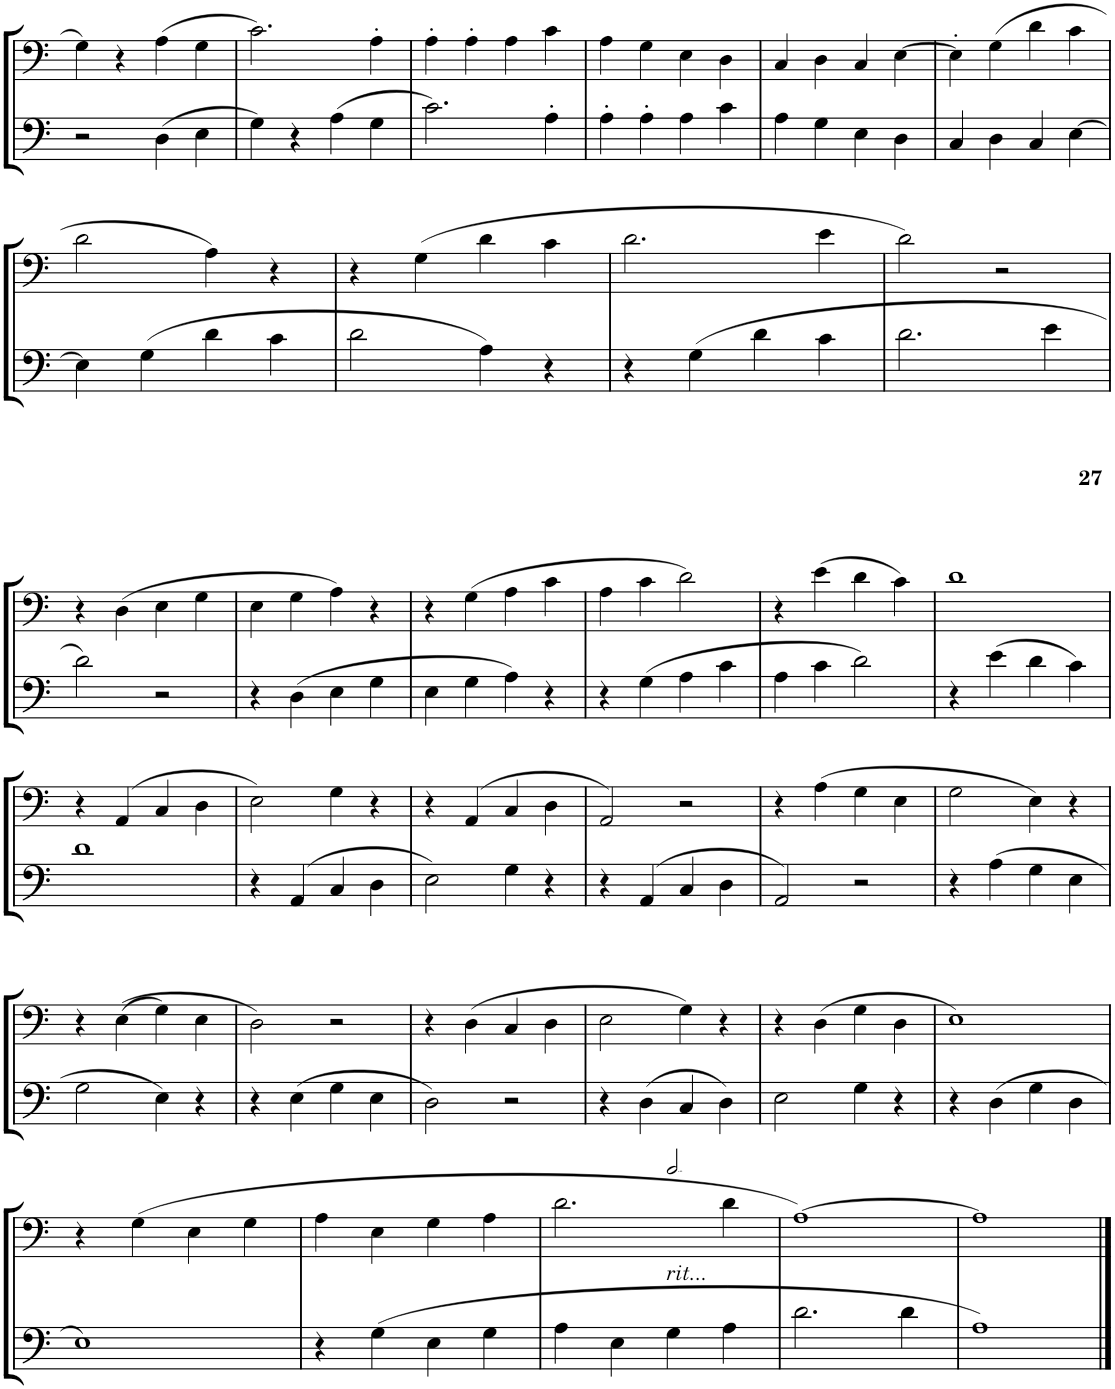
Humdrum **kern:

**kern	**kern
*part2	*part1
*staff2	*staff1
*I"Contrabajo	*I"Violonchelo
*I'Cb	*I'Vc
!!LO:PB:g=z
*clefF4	*clefF4
*Trd7c12	*
*k[]	*k[]
*M2/2	*M2/2
=31	=31
2r	4G\
.	4r
(4D\	(4A\
4E\	4G\
=32	=32
4G\)	2.c\)
4r	.
(4A\	.
4G\	4A'\
=33	=33
2.c\)	4A'\
.	4A'\
.	4A\
4A'\	4c\
=34	=34
4A'\	4A\
4A'\	4G\
4A\	4E\
4c\	4D\
=35	=35
4A\	4C/
4G\	4D\
4E\	4C/
4D\	[4E\
=36	=36
4C/	4E'\]
4D\	(4G\
4C/	4d\
[4E\	4c\
!!LO:LB:g=z
=37	=37
4E\]	2d\
(4G\	.
4d\	4A\)
4c\	4r
=38	=38
2d\	4r
.	(4G\
4A\)	4d\
4r	4c\
=39	=39
4r	2.d\
(4G\	.
4d\	.
4c\	4e\
=40	=40
2.d\	2d\)
.	2r
4e\	.
!!LO:LB:g=z
=41	=41
2d\)	4r
.	(4D\
2r	4E\
.	4G\
=42	=42
4r	4E\
(4D\	4G\
4E\	4A\)
4G\	4r
=43	=43
4E\	4r
4G\	(4G\
4A\)	4A\
4r	4c\
=44	=44
4r	4A\
(4G\	4c\
4A\	2d\)
4c\	.
=45	=45
4A\	4r
4c\	(4e\
2d\)	4d\
.	4c\)
=46	=46
4r	1d
(4e\	.
4d\	.
4c\)	.
!!LO:LB:g=z
=47	=47
1d	4r
.	(4AA/
.	4C/
.	4D\
=48	=48
4r	2E\)
(4AA/	.
4C/	4G\
4D\	4r
=49	=49
2E\)	4r
.	(4AA/
4G\	4C/
4r	4D\
=50	=50
4r	2AA/)
(4AA/	.
4C/	2r
4D\	.
=51	=51
2AA/)	4r
.	(4A\
2r	4G\
.	4E\
=52	=52
4r	2G\
(4A\	.
4G\	4E\)
4E\	4r
!!LO:LB:g=z
=53	=53
2G\	4r
.	((4E\
4E\)	4G\)
4r	4E\
=54	=54
4r	2D\)
(4E\	.
4G\	2r
4E\	.
=55	=55
2D\)	4r
.	(4D\
2r	4C/
.	4D\
=56	=56
4r	2E\
(4D\	.
4C/	4G\)
4D\)	4r
=57	=57
2E\	4r
.	(4D\
4G\	4G\
4r	4D\
=58	=58
4r	1E)
(4D\	.
4G\	.
4D\	.
!!LO:LB:g=z
=59	=59
1E)	4r
.	(4G\
.	4E\
.	4G\
=60	=60
4r	4A\
(4G\	4E\
4E\	4G\
4G\	4A\
=61	=61
*	*^
4A\	2.d\	2ryy
4E\	.	.
*	*MM120	*
!LO:TX:a:i:t=rit...	!	!
4G\	.	2ryy
4A\	4d\	.
*	*v	*v
=62	=62
2.d\	[1A)
4d\	.
=63	=63
1A)	1A]
==	==
*-	*-
